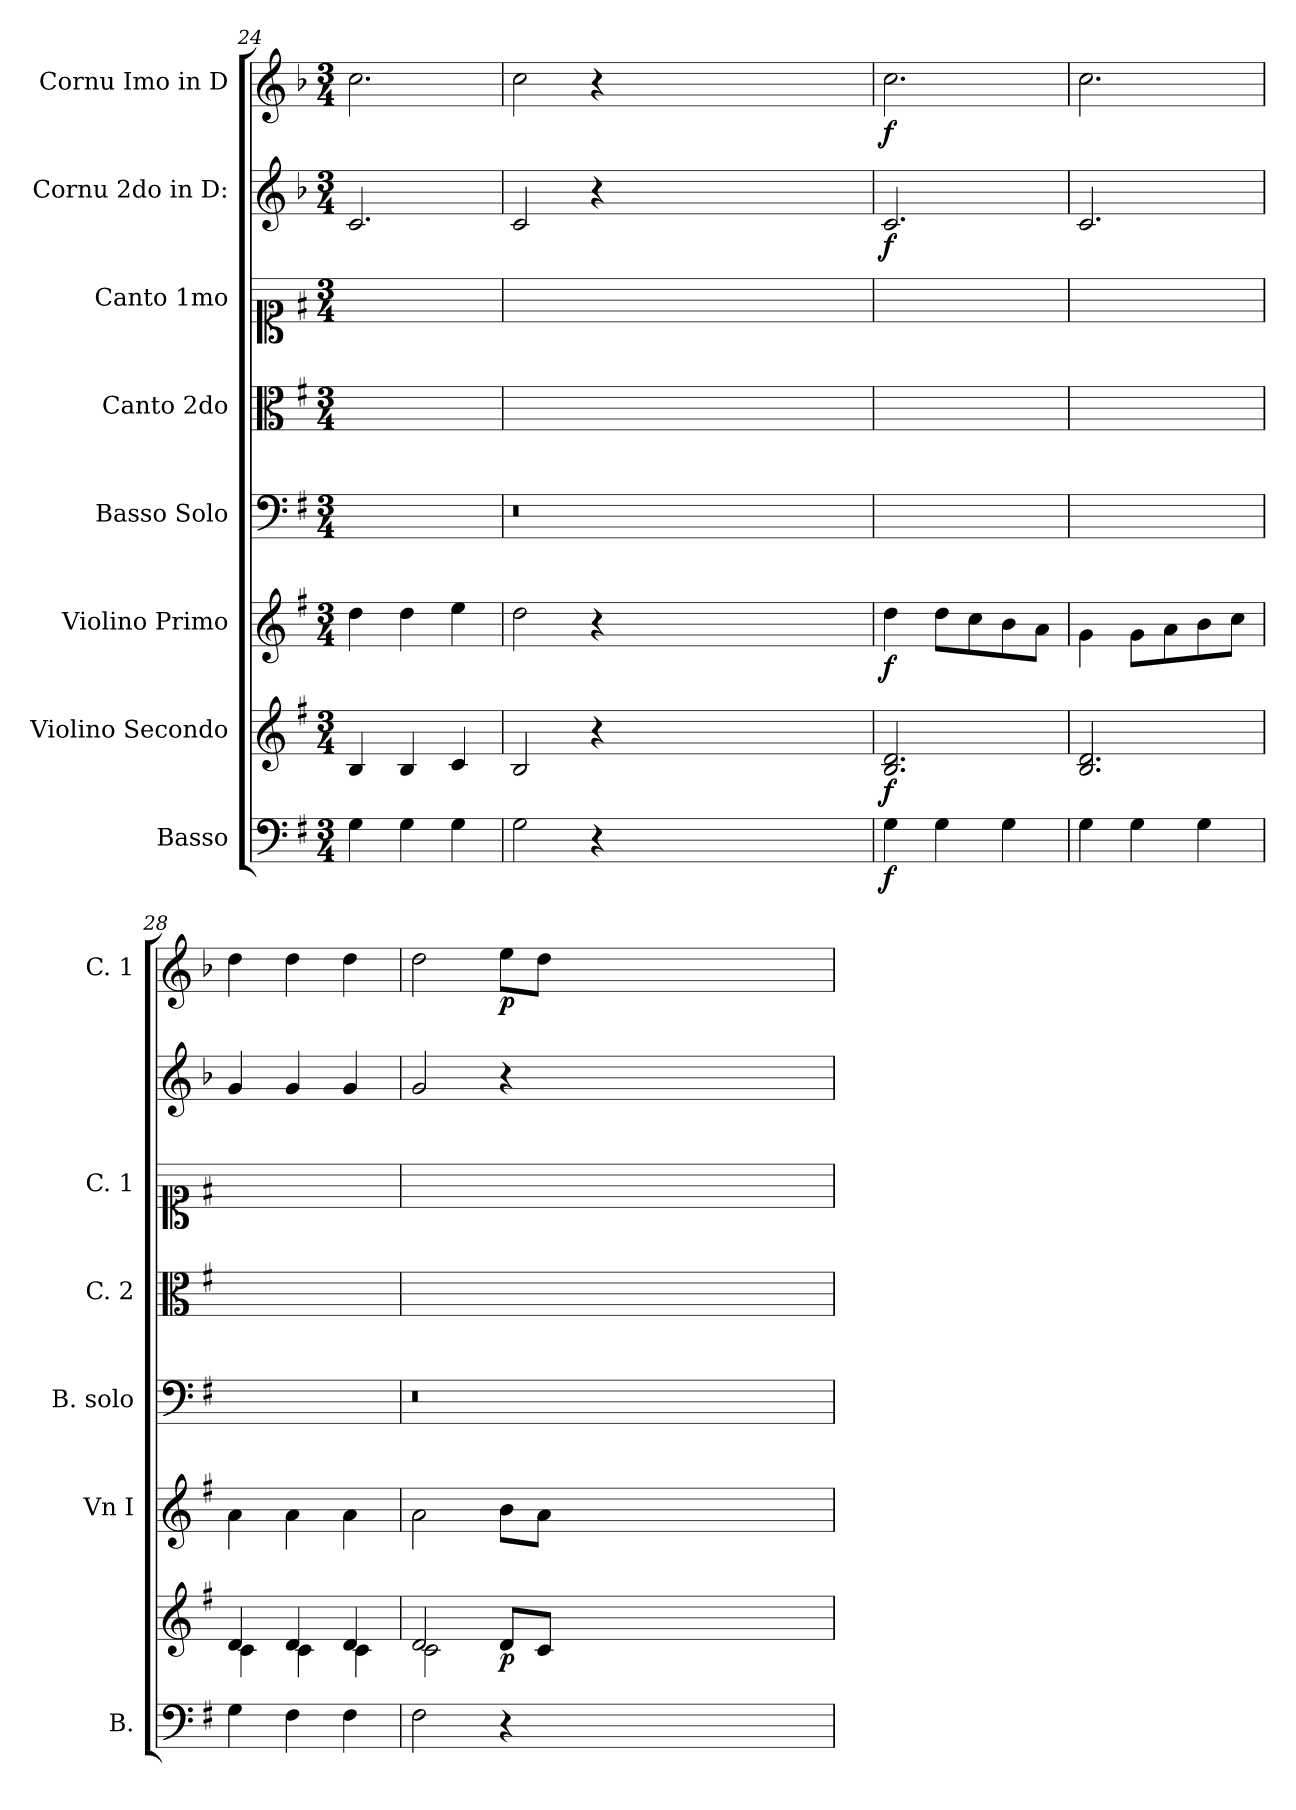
**kern	**dynam	**kern	**dynam	**kern	**dynam	**kern	**kern	**kern	**kern	**dynam	**kern	**dynam
*part8	*part8	*part7	*part7	*part6	*part6	*part5	*part4	*part3	*part2	*part2	*part1	*part1
*staff8	*staff8	*staff7	*staff7	*staff6	*staff6	*staff5	*staff4	*staff3	*staff2	*staff2	*staff1	*staff1
*I"Basso	*	*I"Violino Secondo	*	*I"Violino Primo	*	*I"Basso Solo	*I"Canto 2do	*I"Canto 1mo	*I"Cornu 2do in D:	*	*I"Cornu Imo in D	*
*I'B.	*	*	*	*I'Vn I	*	*I'B. solo	*I'C. 2	*I'C. 1	*	*	*I'C. 1	*
*clefF4	*	*clefG2	*	*clefG2	*	*clefF4	*clefC3	*clefC1	*clefG2	*	*clefG2	*
*	*	*	*	*	*	*	*	*	*ITrd-1c-2	*	*ITrd-1c-2	*
*k[f#]	*	*k[f#]	*	*k[f#]	*	*k[f#]	*k[f#]	*k[f#]	*k[f#]	*	*k[f#]	*
*G:	*	*G:	*	*G:	*	*G:	*G:	*G:	*G:	*	*G:	*
*M3/4	*	*M3/4	*	*M3/4	*	*M3/4	*M3/4	*M3/4	*M3/4	*	*M3/4	*
=24	=24	=24	=24	=24	=24	=24	=24	=24	=24	=24	=24	=24
4G\	.	4B/	.	4dd\	.	2.ryy	2.ryy	2.ryy	2.d/	.	2.dd\	.
4G\	.	4B/	.	4dd\	.	.	.	.	.	.	.	.
4G\	.	4c/	.	4ee\	.	.	.	.	.	.	.	.
=25	=25	=25	=25	=25	=25	=25	=25	=25	=25	=25	=25	=25
2G\	.	2B/	.	2dd\	.	0.r	2.ryy	2.ryy	2d/	.	2dd\	.
4r	.	4r	.	4r	.	.	.	.	4r	.	4r	.
0ryy	.	0ryy	.	0ryy	.	.	0ryy	0ryy	0ryy	.	0ryy	.
4ryy	.	4ryy	.	4ryy	.	.	4ryy	4ryy	4ryy	.	4ryy	.
=26	=26	=26	=26	=26	=26	=26	=26	=26	=26	=26	=26	=26
4G\	f	2.B/ 2.d/	f	4dd\	f	2.ryy	2.ryy	2.ryy	2.d/	f	2.dd\	f
4G\	.	.	.	8dd\L	.	.	.	.	.	.	.	.
.	.	.	.	8cc\	.	.	.	.	.	.	.	.
4G\	.	.	.	8b\	.	.	.	.	.	.	.	.
.	.	.	.	8a\J	.	.	.	.	.	.	.	.
=27	=27	=27	=27	=27	=27	=27	=27	=27	=27	=27	=27	=27
4G\	.	2.B/ 2.d/	.	4g\	.	2.ryy	2.ryy	2.ryy	2.d/	.	2.dd\	.
4G\	.	.	.	8g\L	.	.	.	.	.	.	.	.
.	.	.	.	8a\	.	.	.	.	.	.	.	.
4G\	.	.	.	8b\	.	.	.	.	.	.	.	.
.	.	.	.	8cc\J	.	.	.	.	.	.	.	.
=28	=28	=28	=28	=28	=28	=28	=28	=28	=28	=28	=28	=28
*	*	*^	*	*	*	*	*	*	*	*	*	*
4G\	.	4d/	4c\	.	4a\	.	2.ryy	2.ryy	2.ryy	4a/	.	4ee\	.
4F#\	.	4d/	4c\	.	4a\	.	.	.	.	4a/	.	4ee\	.
4F#\	.	4d/	4c\	.	4a\	.	.	.	.	4a/	.	4ee\	.
=29	=29	=29	=29	=29	=29	=29	=29	=29	=29	=29	=29	=29	=29
2F#\	.	2d/	2c\	.	2a\	.	0.r	2.ryy	2.ryy	2a/	.	2ee\	.
4r	.	8d/L	4ryy	p	8b\L	.	.	.	.	4r	.	8ff#\L	p
.	.	8c/J	.	.	8a\J	.	.	.	.	.	.	8ee\J	.
0ryy	.	0ryy	0ryy	.	0ryy	.	.	0ryy	0ryy	0ryy	.	0ryy	.
4ryy	.	4ryy	4ryy	.	4ryy	.	.	4ryy	4ryy	4ryy	.	4ryy	.
*	*	*v	*v	*	*	*	*	*	*	*	*	*	*
=	=	=	=	=	=	=	=	=	=	=	=	=
*-	*-	*-	*-	*-	*-	*-	*-	*-	*-	*-	*-	*-
